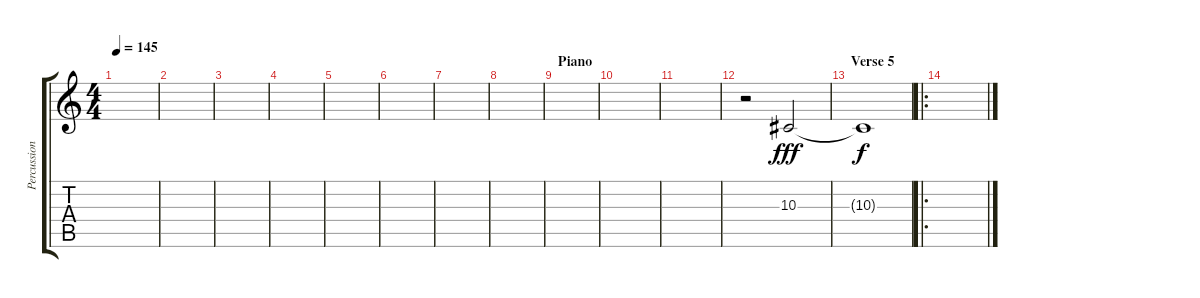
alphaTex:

\track ("Percussion" "Percussion") {instrument reversecymbal}
\staff {score tabs}
\tuning (C4 G3 Eb3 Bb2 F2 C2) {hide}
\ts (4 4)
\tempo 145
\clef g2
\ks c
|
|
|
|
|
|
|
|
\section ("" "Piano")
|
|
|
r.2 10.3.2{dy fff} |
\section ("" "Verse 5")
10.3{t}.1{dy f} |
\ro
